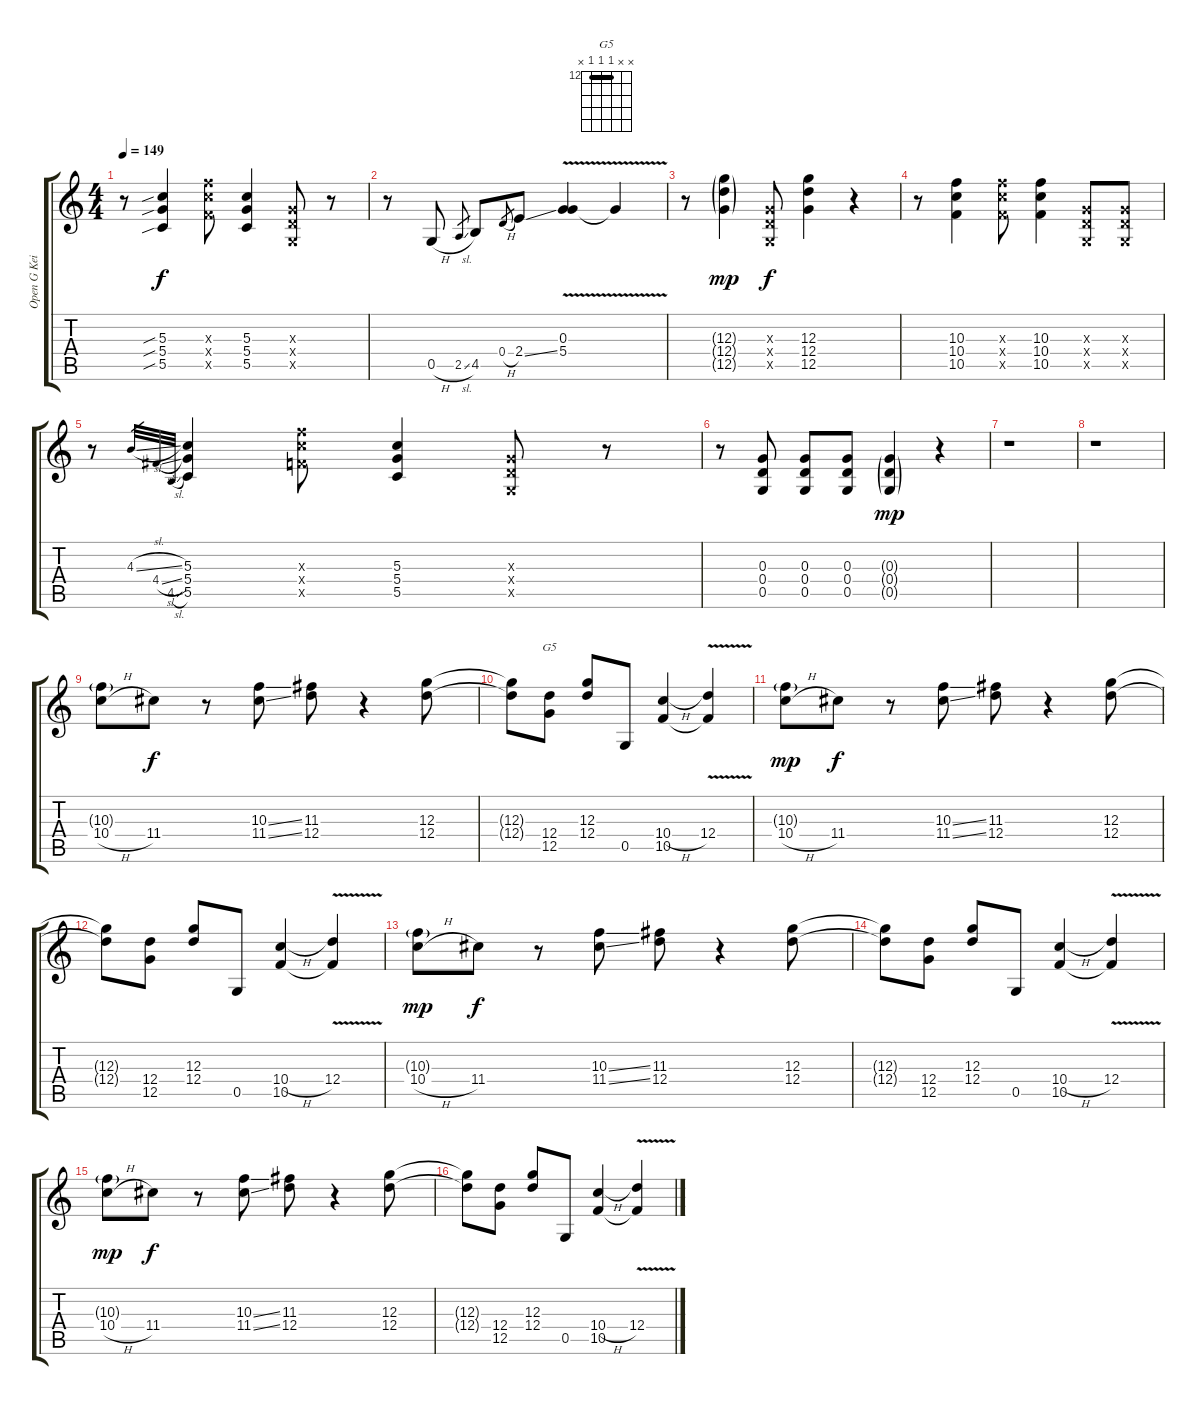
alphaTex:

\track ("Open G Keith" "Open G Kei") {instrument overdrivenguitar}
\staff {score tabs}
\tuning (D4 B3 G3 D3 G2 D2) {hide}
\chord ("G5" x x 12 12 12 x) {firstfret 12 barre 12}
\ts (4 4)
\tempo 149
\clef g2
\ks c
r.8{dy f} (5.3{sib} 5.4{sib} 5.5{sib}).4 (10.3{x} 10.4{x} 10.5{x}).8 (5.3 5.4 5.5).4 (0.3{x} 0.4{x} 0.5{x}).8 r.8 |
r.8 0.5{h}.8 2.5{sl}.8{gr} 4.5.8 0.4{h}.8{gr} 2.4{ss}.8 (0.3 5.4{v}).4 5.4{t}.4 |
r.8 (12.3{g} 12.4{g} 12.5{g}).4{dy mp} (0.3{x} 0.4{x} 0.5{x}).8{dy f} (12.3 12.4 12.5).4 r.4 |
r.8 (10.3 10.4 10.5).4 (10.3{x} 10.4{x} 10.5{x}).8 (10.3 10.4 10.5).4 (0.3{x} 0.4{x} 0.5{x}).8 (0.3{x} 0.4{x} 0.5{x}).8 |
r.8 4.3{sl}.32{gr} 4.4{sl}.32{gr} 4.5{sl}.32{gr} (5.3 5.4 5.5).4 (10.3{x} 10.4{x} 10.5{x}).8 (5.3 5.4 5.5).4 (0.3{x} 0.4{x} 0.5{x}).8 r.8 |
r.8 (0.3 0.4 0.5).8 (0.3 0.4 0.5).8 (0.3 0.4 0.5).8 (0.3{g} 0.4{g} 0.5{g}).4{dy mp} r.4 |
r.1 |
r.1 |
(10.3{g} 10.4{h}).8 11.4.8{dy f} r.8 (10.3{ss} 11.4{ss}).8 (11.3 12.4).8 r.4 (12.3 12.4).8 |
(12.3{t} 12.4{t}).8 (12.4 12.5).8{ch "G5"} (12.3 12.4).8 0.5.8 (10.4{h} 10.5).4 (12.4{v} 10.5{t}).4 |
(10.3{g} 10.4{h}).8{dy mp} 11.4.8{dy f} r.8 (10.3{ss} 11.4{ss}).8 (11.3 12.4).8 r.4 (12.3 12.4).8 |
(12.3{t} 12.4{t}).8 (12.4 12.5).8 (12.3 12.4).8 0.5.8 (10.4{h} 10.5).4 (12.4{v} 10.5{t}).4 |
(10.3{g} 10.4{h}).8{dy mp} 11.4.8{dy f} r.8 (10.3{ss} 11.4{ss}).8 (11.3 12.4).8 r.4 (12.3 12.4).8 |
(12.3{t} 12.4{t}).8 (12.4 12.5).8 (12.3 12.4).8 0.5.8 (10.4{h} 10.5).4 (12.4{v} 10.5{t}).4 |
(10.3{g} 10.4{h}).8{dy mp} 11.4.8{dy f} r.8 (10.3{ss} 11.4{ss}).8 (11.3 12.4).8 r.4 (12.3 12.4).8 |
(12.3{t} 12.4{t}).8 (12.4 12.5).8 (12.3 12.4).8 0.5.8 (10.4{h} 10.5).4 (12.4{v} 10.5{t}).4
